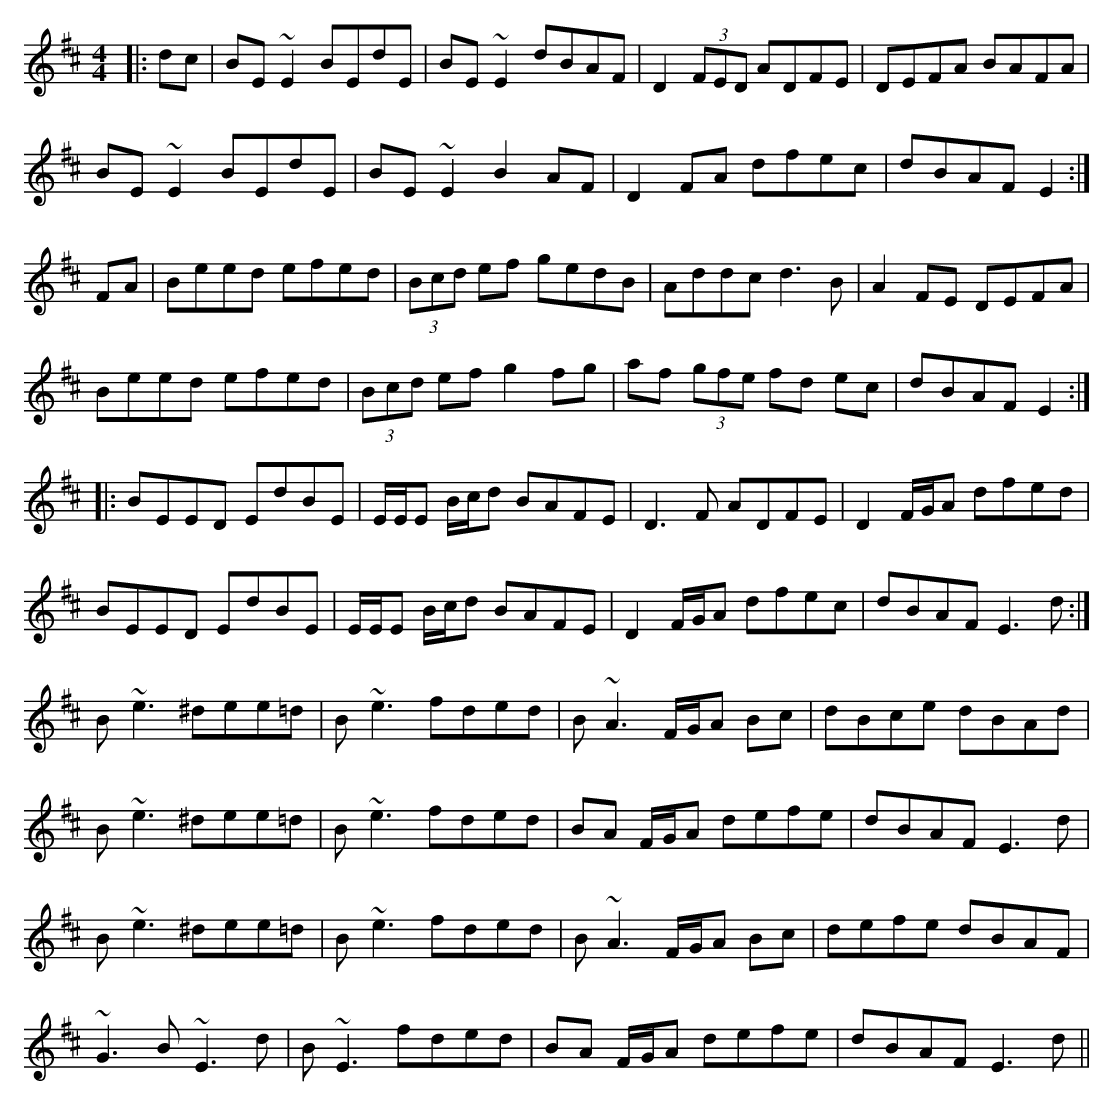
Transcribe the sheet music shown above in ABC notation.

X:1
M:4/4
K:Edor
|:dc|BE ~E2 BEdE|BE ~E2 dBAF|D2 (3FED ADFE|DEFA BAFA|
BE ~E2 BEdE|BE ~E2 B2 AF|D2 FA dfec|dBAF E2:|
FA|Beed efed|(3Bcd ef gedB|Addc d3 B|A2 FE DEFA|
Beed efed|(3Bcd ef g2 fg|af (3gfe fd ec|dBAF E2:|
|:BEED EdBE|E/E/E B/c/d BAFE|D3F ADFE|D2 F/G/A dfed|
BEED EdBE|E/E/E B/c/d BAFE|D2 F/G/A dfec|dBAF E3d:|
B~e3 ^dee=d|B~e3 fded|B~A3 F/G/A Bc|dBce dBAd|
B~e3 ^dee=d|B~e3 fded|BA F/G/A defe|dBAF E3 d|
B~e3 ^dee=d|B~e3 fded|B~A3 F/G/A Bc|defe dBAF|
~G3B ~E3d|B~E3 fded|BA F/G/A defe|dBAF E3 d||
